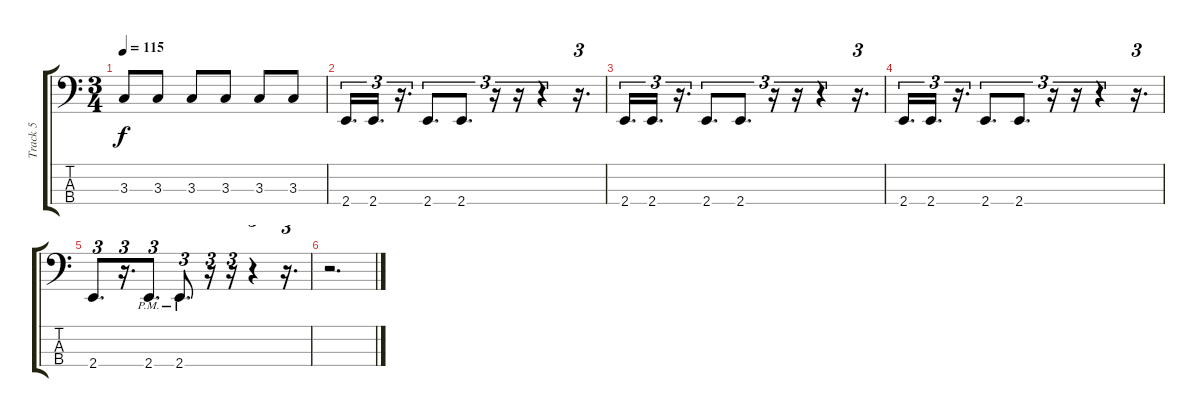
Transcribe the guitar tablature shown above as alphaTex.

\track ("Track 5" "Track 5") {instrument electricbasspick}
\staff {score tabs}
\tuning (G2 D2 A1 D1) {hide}
\ts (3 4)
\tempo 115
\clef f4
\ks c
3.3.8{dy f} 3.3.8 3.3.8 3.3.8 3.3.8 3.3.8 |
2.4.16{d tu (3 2)} 2.4.16{d tu (3 2)} r.16{d tu (3 2)} 2.4.8{d tu (3 2)} 2.4.8{d tu (3 2)} r.16{tu (3 2)} r.16{tu (3 2)} r.4{tu (3 2)} r.16{d tu (3 2)} |
2.4.16{d tu (3 2)} 2.4.16{d tu (3 2)} r.16{d tu (3 2)} 2.4.8{d tu (3 2)} 2.4.8{d tu (3 2)} r.16{tu (3 2)} r.16{tu (3 2)} r.4{tu (3 2)} r.16{d tu (3 2)} |
2.4.16{d tu (3 2)} 2.4.16{d tu (3 2)} r.16{d tu (3 2)} 2.4.8{d tu (3 2)} 2.4.8{d tu (3 2)} r.16{tu (3 2)} r.16{tu (3 2)} r.4{tu (3 2)} r.16{d tu (3 2)} |
2.4.8{d tu (3 2)} r.16{d tu (3 2)} 2.4{pm}.8{d tu (3 2)} 2.4{pm}.8{d tu (3 2)} r.16{tu (3 2)} r.16{tu (3 2)} r.4{tu (3 2)} r.16{d tu (3 2)} |
r.2{d}
